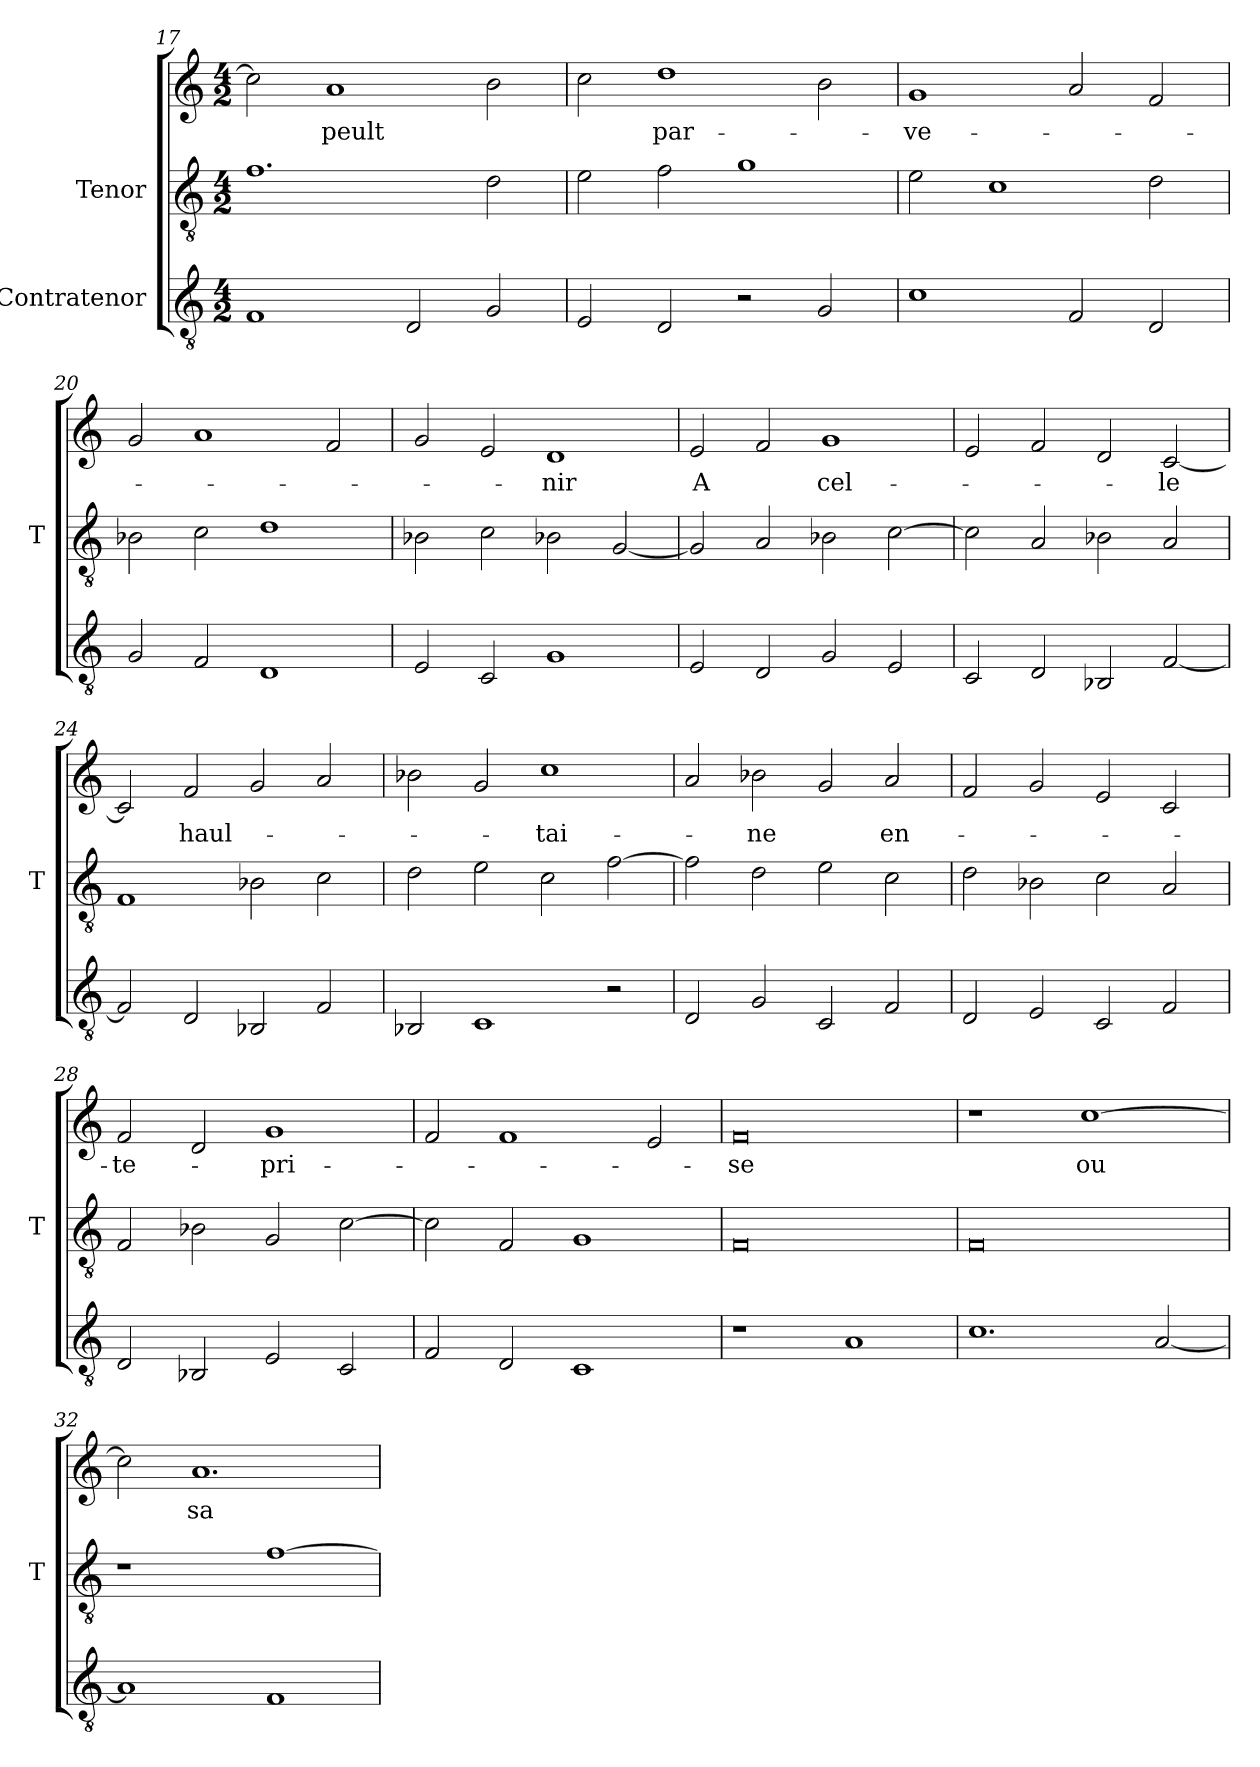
**kern	**kern	**kern	**text
*part3	*part2	*part1	*part1
*staff3	*staff2	*staff1	*staff1
*I"Contratenor	*I"Tenor	*	*
*	*I'T	*	*
*clefGv2	*clefGv2	*clefG2	*
*M4/2	*M4/2	*M4/2	*
=17	=17	=17	=17
1F	1.f	2cc]	.
.	.	1a	-peult
2D	.	.	.
2G	2d	2b	.
=18	=18	=18	=18
2E	2e	2cc	.
2D	2f	1dd	par-
2r	1g	.	.
2G	.	2b	.
=19	=19	=19	=19
1c	2e	1g	-ve-
.	1c	.	.
2F	.	2a	.
2D	2d	2f	.
=20	=20	=20	=20
2G	2B-X	2g	.
2F	2c	1a	.
1D	1d	.	.
.	.	2f	.
=21	=21	=21	=21
2E	2B-X	2g	.
2C	2c	2e	.
1G	2B-X	1d	-nir
.	[2G	.	.
=22	=22	=22	=22
2E	2G]	2e	-A
2D	2A	2f	.
2G	2B-X	1g	cel-
2E	[2c	.	.
=23	=23	=23	=23
2C	2c]	2e	.
2D	2A	2f	.
2BB-X	2B-X	2d	.
[2F	2A	[2c	-le
=24	=24	=24	=24
2F]	1F	2c]	.
2D	.	2f	haul-
2BB-X	2B-X	2g	.
2F	2c	2a	.
=25	=25	=25	=25
2BB-X	2d	2b-X	.
1C	2e	2g	.
.	2c	1cc	-tai-
2r	[2f	.	.
=26	=26	=26	=26
2D	2f]	2a	.
2G	2d	2b-X	-ne
2C	2e	2g	.
2F	2c	2a	en-
=27	=27	=27	=27
2D	2d	2f	.
2E	2B-X	2g	.
2C	2c	2e	.
2F	2A	2c	.
=28	=28	=28	=28
2D	2F	2f	-te-
2BB-X	2B-X	2d	.
2E	2G	1g	-pri-
2C	[2c	.	.
=29	=29	=29	=29
2F	2c]	2f	.
2D	2F	1f	.
1C	1G	.	.
.	.	2e	.
=30	=30	=30	=30
1r	0F	0f	-se
1A	.	.	.
=31	=31	=31	=31
1.c	0F	1r	.
.	.	[1cc	-ou
[2A	.	.	.
=32	=32	=32	=32
1A]	1r	2cc]	.
.	.	1.a	-sa
1F	[1f	.	.
=	=	=	=
*-	*-	*-	*-
